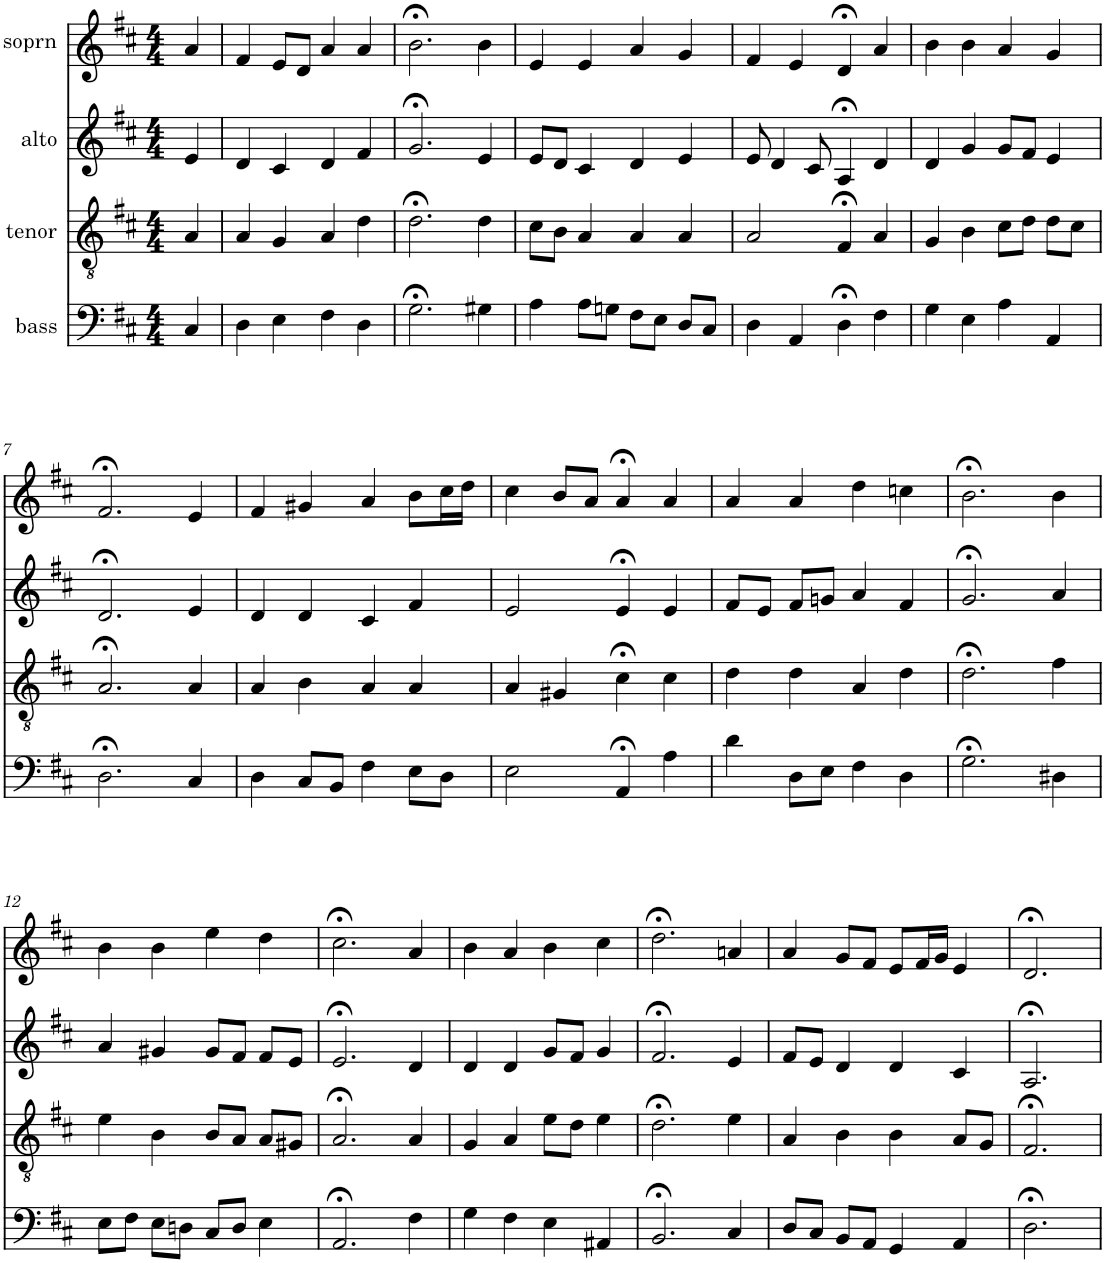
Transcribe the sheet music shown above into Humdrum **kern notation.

**kern	**kern	**kern	**kern
*part4	*part3	*part2	*part1
*staff4	*staff3	*staff2	*staff1
*I"bass	*I"tenor	*I"alto	*I"soprn
*clefF4	*clefGv2	*clefG2	*clefG2
*k[f#c#]	*k[f#c#]	*k[f#c#]	*k[f#c#]
*D:	*D:	*D:	*D:
*M4/4	*M4/4	*M4/4	*M4/4
=1	=1	=1	=1
4C#/	4A/	4e/	4a/
=2	=2	=2	=2
4D\	4A/	4d/	4f#/
4E\	4G/	4c#/	8e/L
.	.	.	8d/J
4F#\	4A/	4d/	4a/
4D\	4d\	4f#/	4a/
=3	=3	=3	=3
2.G;<\	2.d;<\	2.g;</	2.b;<\
4G#X\	4d\	4e/	4b\
=4	=4	=4	=4
4A\	8c#\L	8e/L	4e/
.	8B\J	8d/J	.
8A\L	4A/	4c#/	4e/
8Gn\J	.	.	.
8F#\L	4A/	4d/	4a/
8E\J	.	.	.
8D/L	4A/	4e/	4g/
8C#/J	.	.	.
=5	=5	=5	=5
4D\	2A/	8e/	4f#/
.	.	4d/	.
4AA/	.	.	4e/
.	.	8c#/	.
4D;<\	4F#;</	4A;</	4d;</
4F#\	4A/	4d/	4a/
=6	=6	=6	=6
4G\	4G/	4d/	4b\
4E\	4B\	4g/	4b\
4A\	8c#\L	8g/L	4a/
.	8d\J	8f#/J	.
4AA/	8d\L	4e/	4g/
.	8c#\J	.	.
!!LO:LB:g=z
=7	=7	=7	=7
2.D;<\	2.A;</	2.d;</	2.f#;</
4C#/	4A/	4e/	4e/
=8	=8	=8	=8
4D\	4A/	4d/	4f#/
8C#/L	4B\	4d/	4g#X/
8BB/J	.	.	.
4F#\	4A/	4c#/	4a/
8E\L	4A/	4f#/	8b\L
8D\J	.	.	16cc#\L
.	.	.	16dd\JJ
=9	=9	=9	=9
2E\	4A/	2e/	4cc#\
.	4G#X/	.	8b/L
.	.	.	8a/J
4AA;</	4c#;<\	4e;</	4a;</
4A\	4c#\	4e/	4a/
=10	=10	=10	=10
4d\	4d\	8f#/L	4a/
.	.	8e/J	.
8D\L	4d\	8f#/L	4a/
8E\J	.	8gn/J	.
4F#\	4A/	4a/	4dd\
4D\	4d\	4f#/	4ccn\
=11	=11	=11	=11
2.G;<\	2.d;<\	2.g;</	2.b;<\
4D#X\	4f#\	4a/	4b\
!!LO:LB:g=z
=12	=12	=12	=12
8E\L	4e\	4a/	4b\
8F#\J	.	.	.
8E\L	4B\	4g#X/	4b\
8Dn\J	.	.	.
8C#/L	8B/L	8g#/L	4ee\
8D/J	8A/J	8f#/J	.
4E\	8A/L	8f#/L	4dd\
.	8G#X/J	8e/J	.
=13	=13	=13	=13
2.AA;</	2.A;</	2.e;</	2.cc#;<\
4F#\	4A/	4d/	4a/
=14	=14	=14	=14
4G\	4G/	4d/	4b\
4F#\	4A/	4d/	4a/
4E\	8e\L	8g/L	4b\
.	8d\J	8f#/J	.
4AA#X/	4e\	4g/	4cc#\
=15	=15	=15	=15
2.BB;</	2.d;<\	2.f#;</	2.dd;<\
4C#/	4e\	4e/	4an/
=16	=16	=16	=16
8D/L	4A/	8f#/L	4a/
8C#/J	.	8e/J	.
8BB/L	4B\	4d/	8g/L
8AA/J	.	.	8f#/J
4GG/	4B\	4d/	8e/L
.	.	.	16f#/L
.	.	.	16g/JJ
4AA/	8A/L	4c#/	4e/
.	8G/J	.	.
=17	=17	=17	=17
2.D;<\	2.F#;</	2.A;</	2.d;</
=	=	=	=
*-	*-	*-	*-
